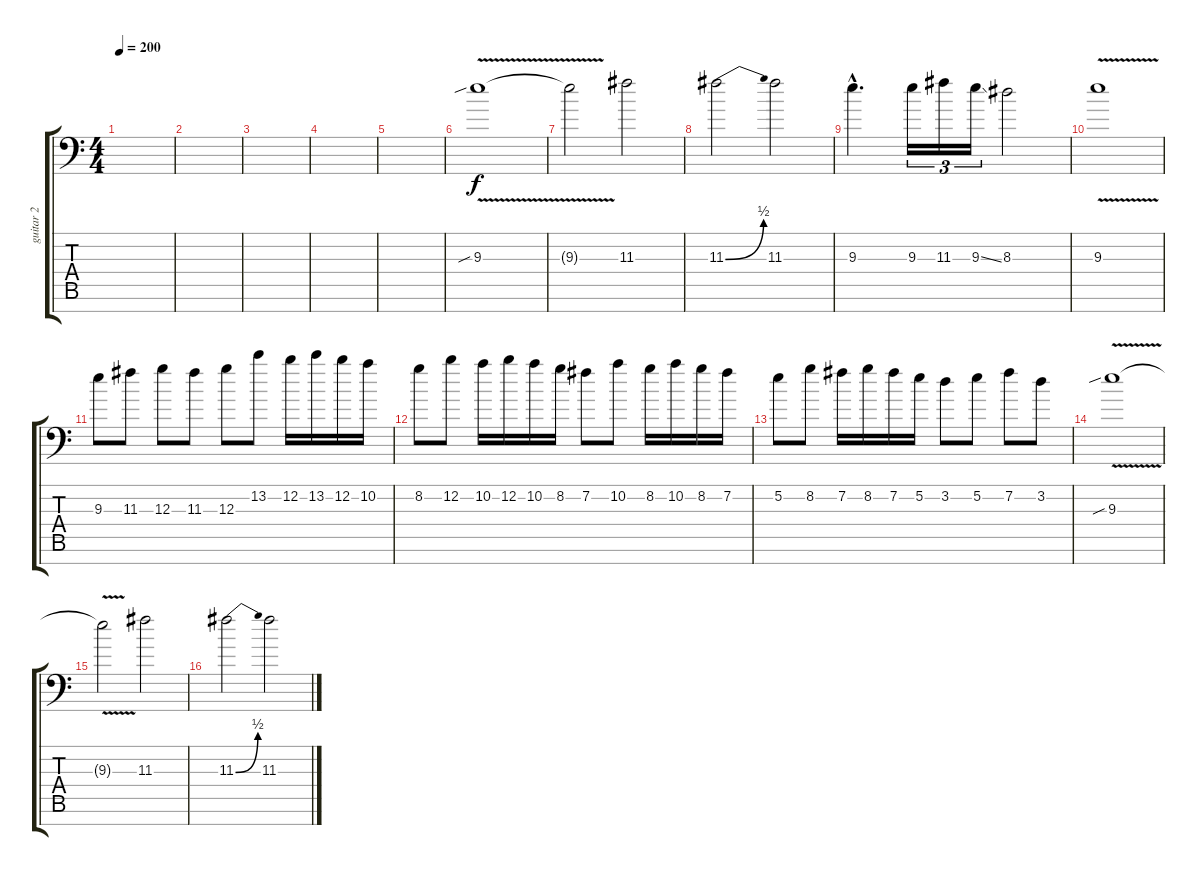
\track ("guitar 2" "guitar 2") {instrument distortionguitar}
\staff {score tabs}
\tuning (E4 B3 G3 D3 A2 E2 C-1) {hide}
\ts (4 4)
\tempo 200
\clef f4
\ks c
|
|
|
|
|
9.3{v sib}.1 |
9.3{t}.2 11.3.2 |
11.3{be (bend 0 0 60 2)}.2 11.3.2 |
9.3{hac}.4{d} 9.3.16{tu (3 2)} 11.3.16{tu (3 2)} 9.3{ss}.16{tu (3 2)} 8.3.2 |
9.3{v}.1 |
9.3.8 11.3.8 12.3.8 11.3.8 12.3.8 13.2.8 12.2.16 13.2.16 12.2.16 10.2.16 |
8.2.8 12.2.8 10.2.16 12.2.16 10.2.16 8.2.16 7.2.8 10.2.8 8.2.16 10.2.16 8.2.16 7.2.16 |
5.2.8 8.2.8 7.2.16 8.2.16 7.2.16 5.2.16 3.2.8 5.2.8 7.2.8 3.2.8 |
9.3{v sib}.1 |
9.3{t}.2 11.3.2 |
11.3{be (bend 0 0 60 2)}.2 11.3.2
